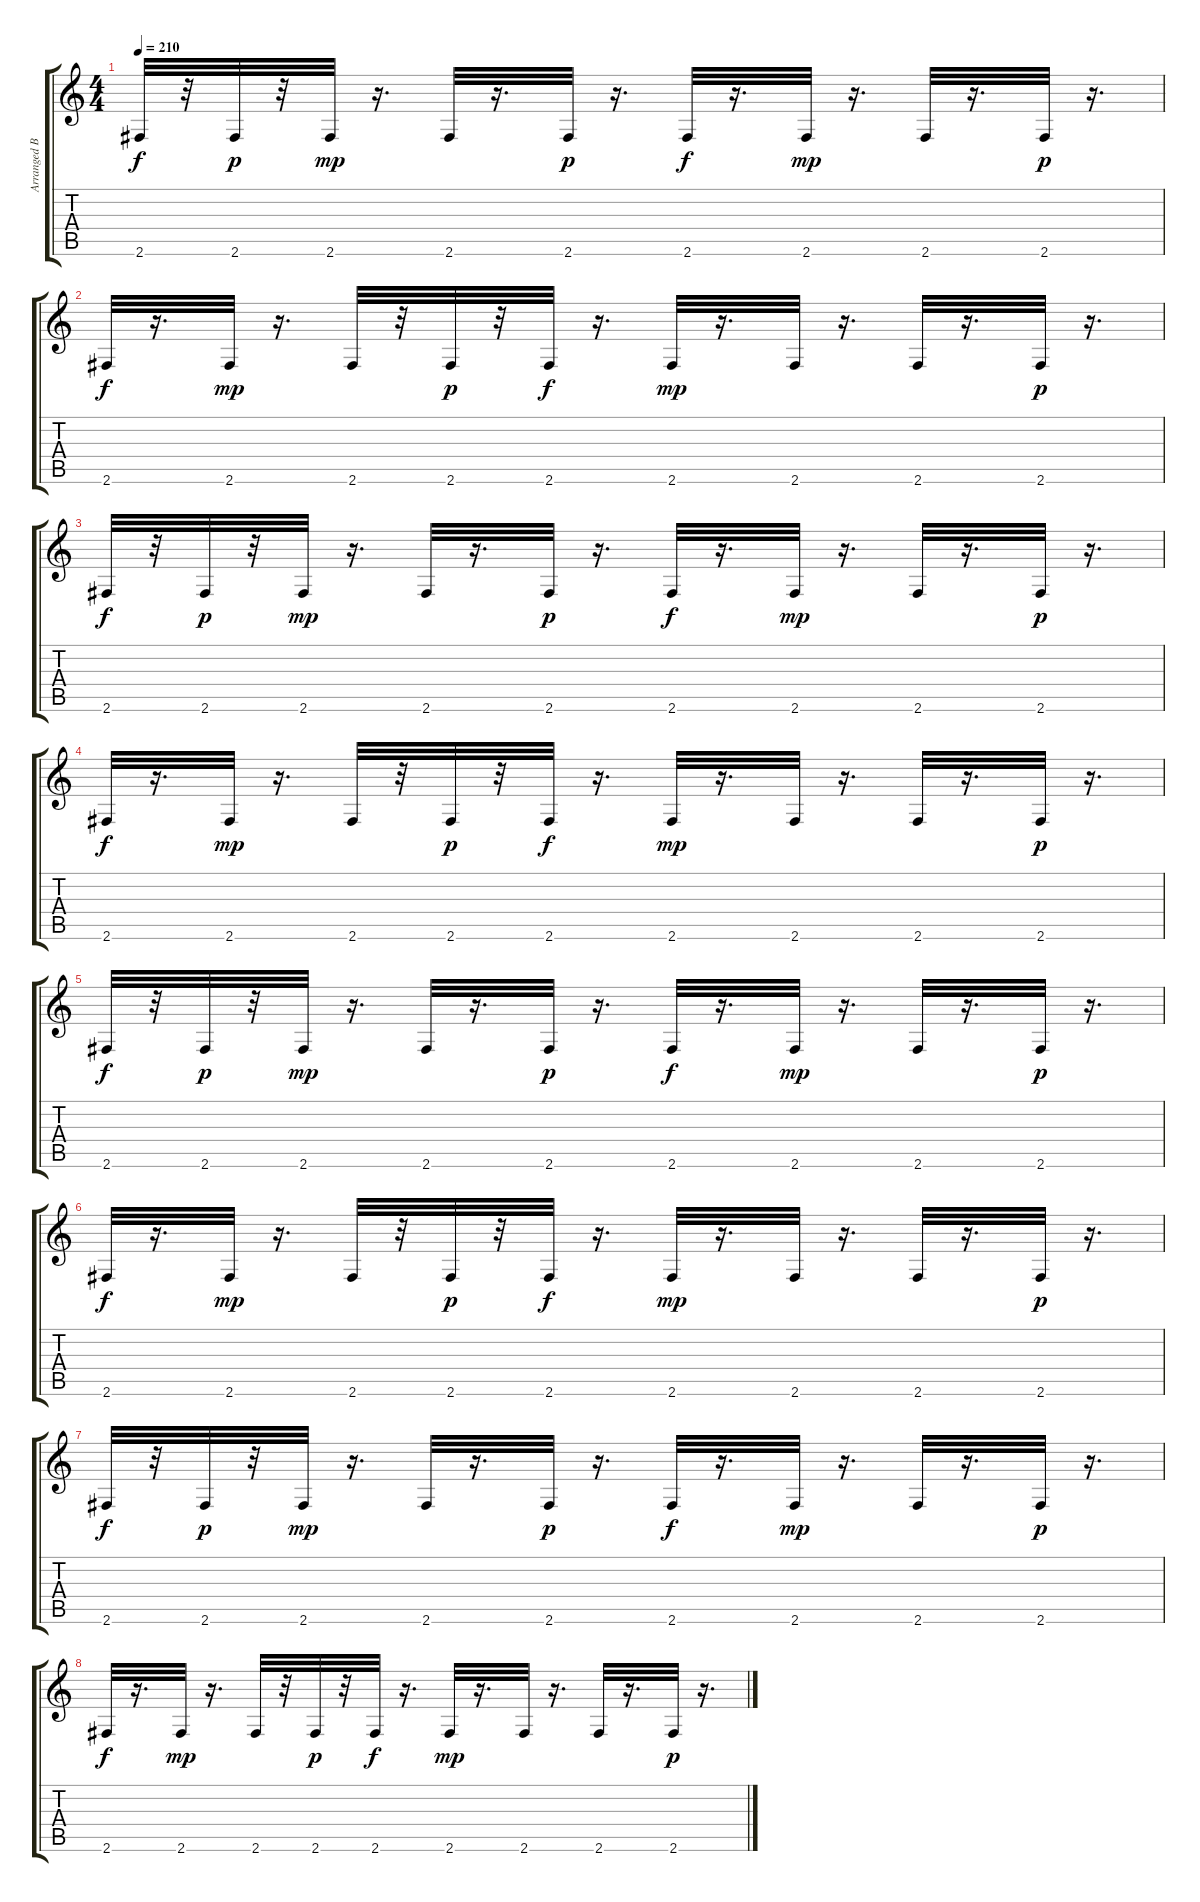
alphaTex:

\track ("Arranged By" "Arranged B") {instrument acousticguitarnylon}
\staff {score tabs}
\tuning (E4 B3 G3 D3 A2 E2) {hide}
\ts (4 4)
\tempo 210
\clef g2
\ks c
2.6.32{dy f} r.32 2.6.32{dy p} r.32 2.6.32{dy mp} r.16{d} 2.6.32 r.16{d} 2.6.32{dy p} r.16{d} 2.6.32{dy f} r.16{d} 2.6.32{dy mp} r.16{d} 2.6.32 r.16{d} 2.6.32{dy p} r.16{d} |
2.6.32{dy f} r.16{d} 2.6.32{dy mp} r.16{d} 2.6.32 r.32 2.6.32{dy p} r.32 2.6.32{dy f} r.16{d} 2.6.32{dy mp} r.16{d} 2.6.32 r.16{d} 2.6.32 r.16{d} 2.6.32{dy p} r.16{d} |
2.6.32{dy f} r.32 2.6.32{dy p} r.32 2.6.32{dy mp} r.16{d} 2.6.32 r.16{d} 2.6.32{dy p} r.16{d} 2.6.32{dy f} r.16{d} 2.6.32{dy mp} r.16{d} 2.6.32 r.16{d} 2.6.32{dy p} r.16{d} |
2.6.32{dy f} r.16{d} 2.6.32{dy mp} r.16{d} 2.6.32 r.32 2.6.32{dy p} r.32 2.6.32{dy f} r.16{d} 2.6.32{dy mp} r.16{d} 2.6.32 r.16{d} 2.6.32 r.16{d} 2.6.32{dy p} r.16{d} |
2.6.32{dy f} r.32 2.6.32{dy p} r.32 2.6.32{dy mp} r.16{d} 2.6.32 r.16{d} 2.6.32{dy p} r.16{d} 2.6.32{dy f} r.16{d} 2.6.32{dy mp} r.16{d} 2.6.32 r.16{d} 2.6.32{dy p} r.16{d} |
2.6.32{dy f} r.16{d} 2.6.32{dy mp} r.16{d} 2.6.32 r.32 2.6.32{dy p} r.32 2.6.32{dy f} r.16{d} 2.6.32{dy mp} r.16{d} 2.6.32 r.16{d} 2.6.32 r.16{d} 2.6.32{dy p} r.16{d} |
2.6.32{dy f} r.32 2.6.32{dy p} r.32 2.6.32{dy mp} r.16{d} 2.6.32 r.16{d} 2.6.32{dy p} r.16{d} 2.6.32{dy f} r.16{d} 2.6.32{dy mp} r.16{d} 2.6.32 r.16{d} 2.6.32{dy p} r.16{d} |
2.6.32{dy f} r.16{d} 2.6.32{dy mp} r.16{d} 2.6.32 r.32 2.6.32{dy p} r.32 2.6.32{dy f} r.16{d} 2.6.32{dy mp} r.16{d} 2.6.32 r.16{d} 2.6.32 r.16{d} 2.6.32{dy p} r.16{d}
